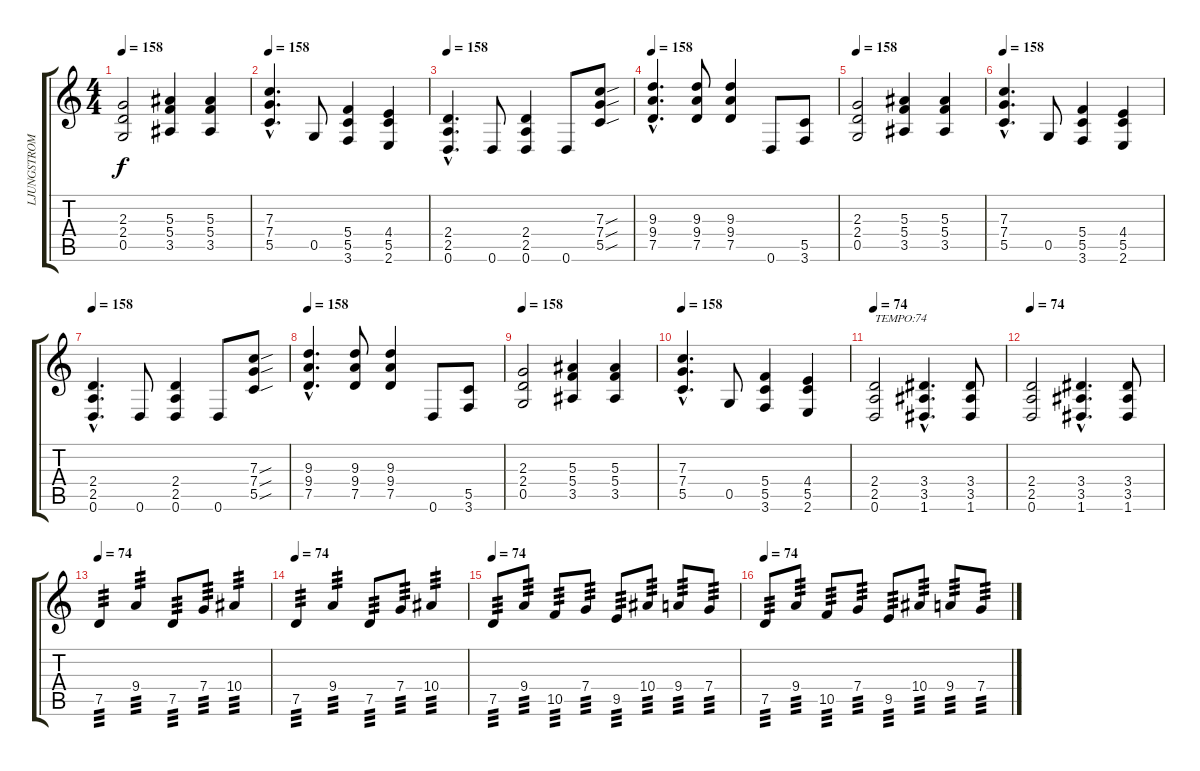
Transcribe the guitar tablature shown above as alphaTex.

\track ("LJUNGSTROM DISTORTION" "LJUNGSTROM") {instrument distortionguitar}
\staff {score tabs}
\tuning (D4 A3 F3 C3 G2 D2) {hide}
\ts (4 4)
\tempo 158
\clef g2
\ks c
(2.3 2.4 0.5).2{dy f} (5.3 5.4 3.5).4 (5.3 5.4 3.5).4 |
\tempo 158
(7.3{hac} 7.4{hac} 5.5{hac}).4{d} 0.5.8 (5.4 5.5 3.6).4 (4.4 5.5 2.6).4 |
\tempo 158
(2.4{hac} 2.5{hac} 0.6{hac}).4{d} 0.6.8 (2.4 2.5 0.6).4 0.6.8 (7.3{sou} 7.4{sou} 5.5{sou}).8 |
\tempo 158
(9.3{hac} 9.4{hac} 7.5{hac}).4{d} (9.3 9.4 7.5).8 (9.3 9.4 7.5).4 0.6.8 (5.5 3.6).8 |
\tempo 158
(2.3 2.4 0.5).2 (5.3 5.4 3.5).4 (5.3 5.4 3.5).4 |
\tempo 158
(7.3{hac} 7.4{hac} 5.5{hac}).4{d} 0.5.8 (5.4 5.5 3.6).4 (4.4 5.5 2.6).4 |
\tempo 158
(2.4{hac} 2.5{hac} 0.6{hac}).4{d} 0.6.8 (2.4 2.5 0.6).4 0.6.8 (7.3{sou} 7.4{sou} 5.5{sou}).8 |
\tempo 158
(9.3{hac} 9.4{hac} 7.5{hac}).4{d} (9.3 9.4 7.5).8 (9.3 9.4 7.5).4 0.6.8 (5.5 3.6).8 |
\tempo 158
(2.3 2.4 0.5).2 (5.3 5.4 3.5).4 (5.3 5.4 3.5).4 |
\tempo 158
(7.3{hac} 7.4{hac} 5.5{hac}).4{d} 0.5.8 (5.4 5.5 3.6).4 (4.4 5.5 2.6).4 |
\tempo 74
(2.4 2.5 0.6).2{txt "TEMPO:74"} (3.4{hac} 3.5{hac} 1.6{hac}).4{d} (3.4 3.5 1.6).8 |
\tempo 74
(2.4 2.5 0.6).2 (3.4{hac} 3.5{hac} 1.6{hac}).4{d} (3.4 3.5 1.6).8 |
\tempo 74
7.5.4{tp 3} 9.4.4{tp 3} 7.5.8{tp 3} 7.4.8{tp 3} 10.4.4{tp 3} |
\tempo 74
7.5.4{tp 3} 9.4.4{tp 3} 7.5.8{tp 3} 7.4.8{tp 3} 10.4.4{tp 3} |
\tempo 74
7.5.8{tp 3} 9.4.8{tp 3} 10.5.8{tp 3} 7.4.8{tp 3} 9.5.8{tp 3} 10.4.8{tp 3} 9.4.8{tp 3} 7.4.8{tp 3} |
\tempo 74
7.5.8{tp 3} 9.4.8{tp 3} 10.5.8{tp 3} 7.4.8{tp 3} 9.5.8{tp 3} 10.4.8{tp 3} 9.4.8{tp 3} 7.4.8{tp 3}
